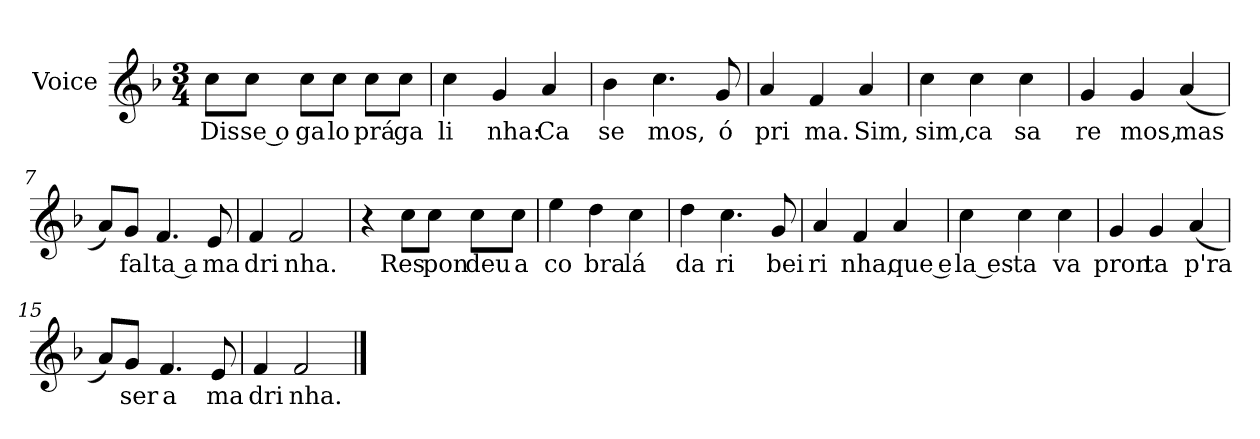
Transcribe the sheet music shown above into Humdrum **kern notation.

**kern	**text
*part1	*part1
*staff1	*staff1
*I"Voice	*
*I'V	*
*clefG2	*
*k[b-]	*
*F:	*
*M3/4	*
=1	=1
8ccL	Dis
8ccJ	se o
8ccL	ga
8ccJ	lo
8ccL	prá
8ccJ	ga
=2	=2
4cc	li
4g	nha:
4a	Ca
=3	=3
4b-	se
4.cc	mos,
8g	ó
=4	=4
4a	pri
4f	ma.
4a	Sim,
=5	=5
4cc	sim,
4cc	ca
4cc	sa
=6	=6
4g	re
4g	mos,
(4a	mas
=7	=7
8aL)	.
8gJ	fal
4.f	ta a
8e	ma
=8	=8
4f	dri
2f	nha.
=9	=9
4r	.
8ccL	Res
8ccJ	pon
8ccL	deu
8ccJ	a
=10	=10
4ee	co
4dd	bra
4cc	lá
=11	=11
4dd	da
4.cc	ri
8g	bei
=12	=12
4a	ri
4f	nha,
4a	que e
=13	=13
4cc	la es
4cc	ta
4cc	va
=14	=14
4g	pron
4g	ta
(4a	p'ra
=15	=15
8aL)	.
8gJ	ser
4.f	a
8e	ma
=16	=16
4f	dri
2f	nha.
==	==
*-	*-
